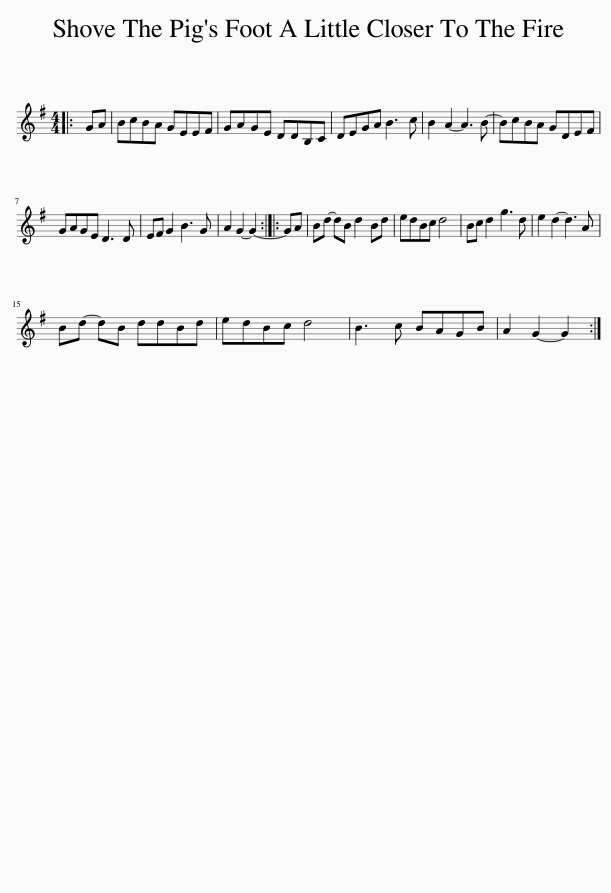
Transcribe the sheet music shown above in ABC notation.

X:1
L:1/8
M:4/4
I:linebreak $
K:G
V:1 treble
V:1
|: GA | BcBA GEEF | GAGE DDB,C | DEGA B3 c | B2 A2- A3 B- | %5
 BcBA GDEF |$ GAGE D3 D | EF G2 B3 G | A2 G2- G2- :: GA | %10
 Bd- dB d2 Bd | edBc d4 | Bc d2 g3 d | e2 d2- d3 A |$ Bd- dB ddBd | %15
 edBc d4 | B3 c BAGB | A2 G2- G2 :| %18
